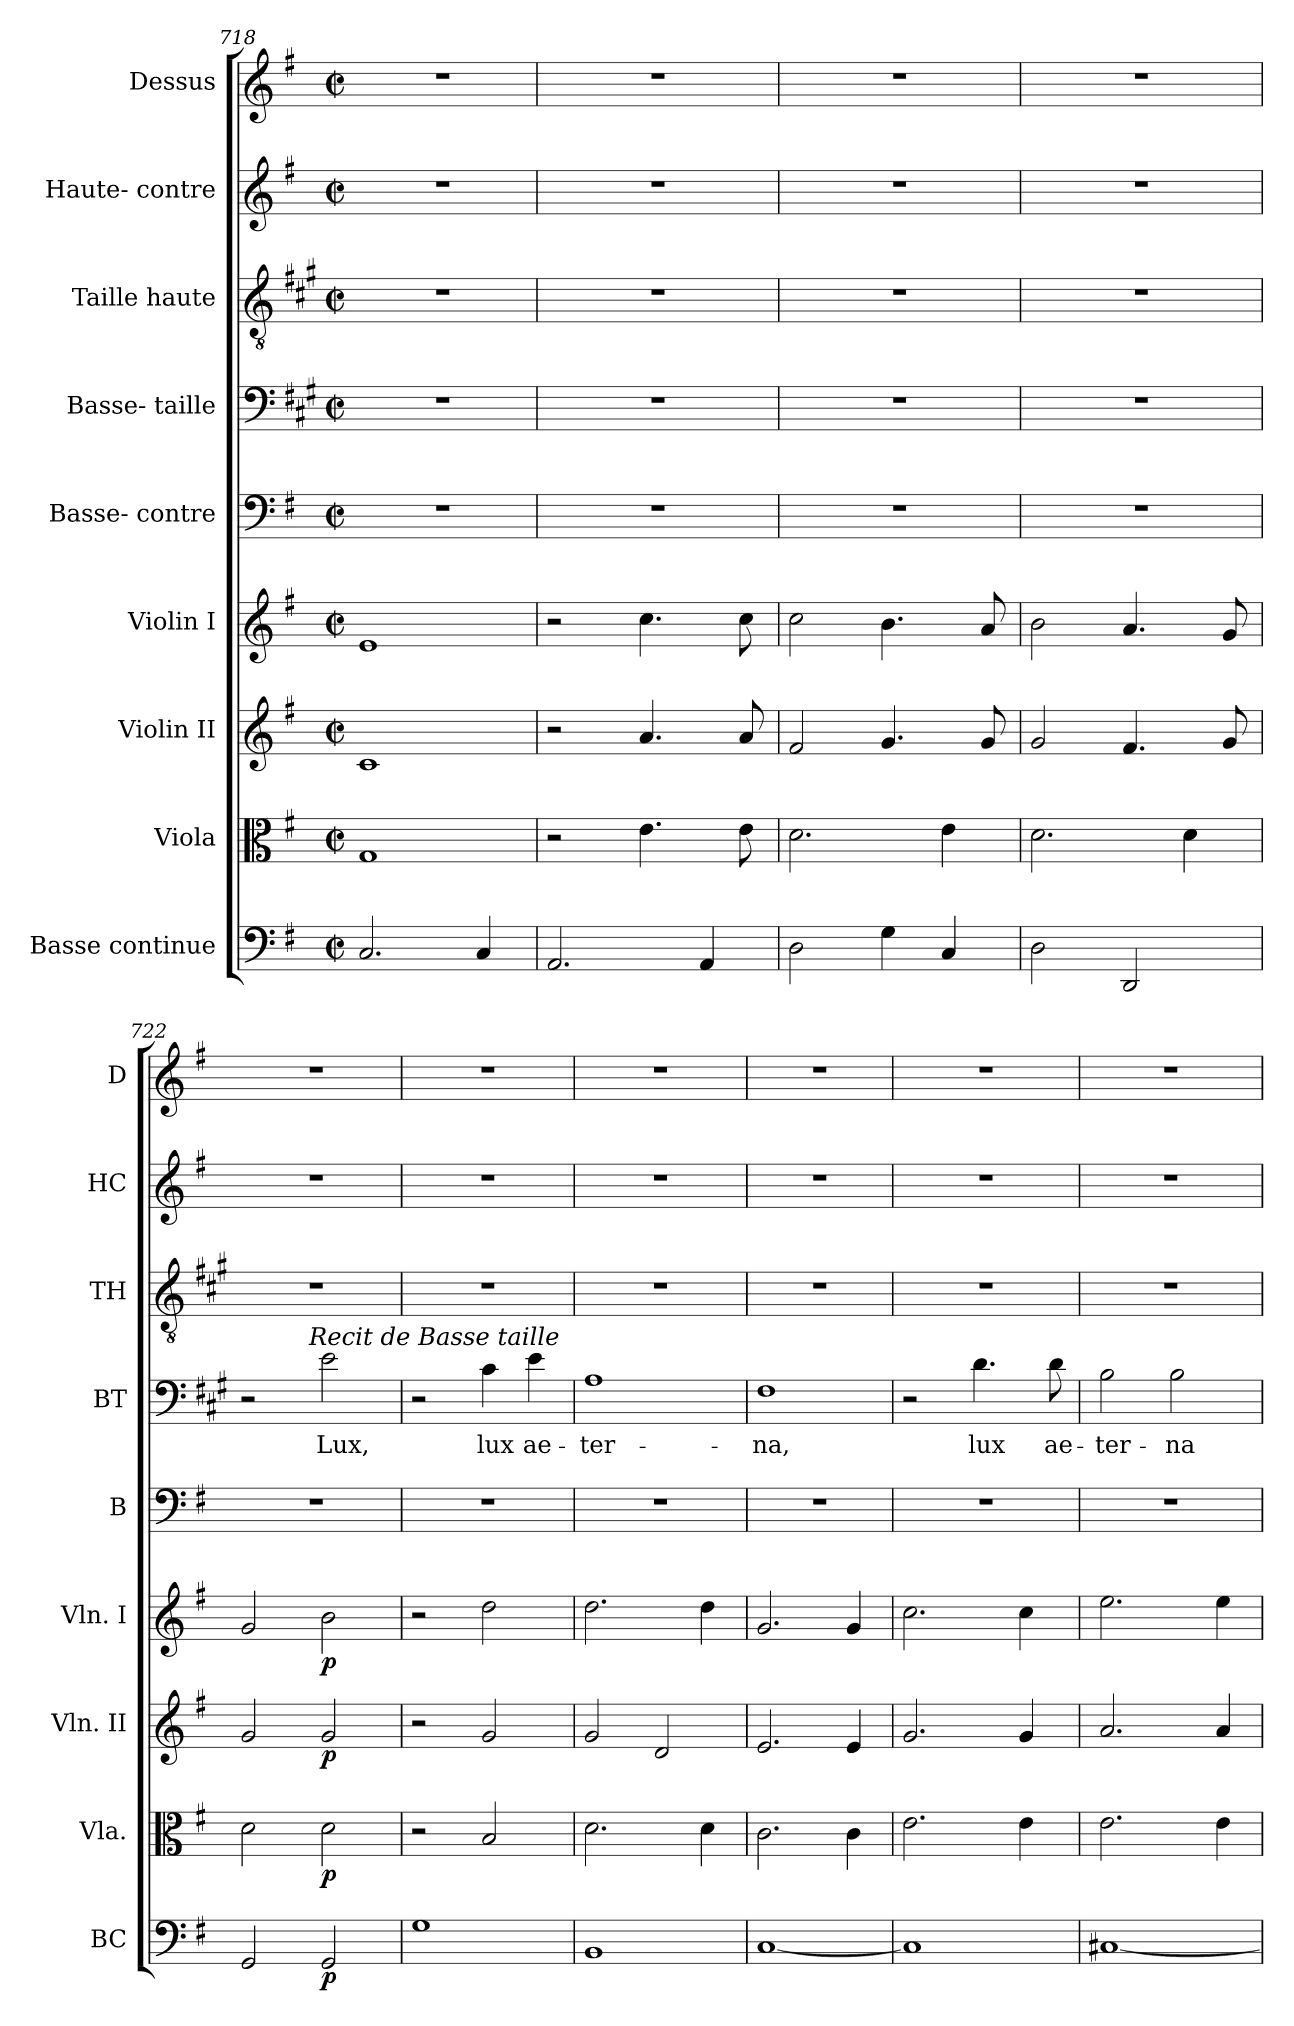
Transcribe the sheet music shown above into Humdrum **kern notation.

**kern	**dynam	**kern	**dynam	**kern	**dynam	**kern	**dynam	**kern	**kern	**text	**kern	**kern	**kern
*part9	*part9	*part8	*part8	*part7	*part7	*part6	*part6	*part5	*part4	*part4	*part3	*part2	*part1
*staff9	*staff9	*staff8	*staff8	*staff7	*staff7	*staff6	*staff6	*staff5	*staff4	*staff4	*staff3	*staff2	*staff1
*I"Basse  continue	*	*I"Viola	*	*I"Violin II	*	*I"Violin I	*	*I"Basse- contre	*I"Basse- taille	*	*I"Taille haute	*I"Haute- contre	*I"Dessus
*I'BC	*	*I'Vla.	*	*I'Vln. II	*	*I'Vln. I	*	*I'B	*I'BT	*	*I'TH	*I'HC	*I'D
*clefF4	*	*clefC3	*	*clefG2	*	*clefG2	*	*clefF4	*clefF4	*	*clefGv2	*clefG2	*clefG2
*	*	*	*	*	*	*	*	*	*ITrd1c2	*	*ITrd1c2	*	*
*k[f#]	*	*k[f#]	*	*k[f#]	*	*k[f#]	*	*k[f#]	*k[f#]	*	*k[f#]	*k[f#]	*k[f#]
*G:	*	*G:	*	*G:	*	*G:	*	*G:	*G:	*	*G:	*G:	*G:
*M2/2	*	*M2/2	*	*M2/2	*	*M2/2	*	*M2/2	*M2/2	*	*M2/2	*M2/2	*M2/2
*met(c|)	*	*met(c|)	*	*met(c|)	*	*met(c|)	*	*met(c|)	*met(c|)	*	*met(c|)	*met(c|)	*met(c|)
=718	=718	=718	=718	=718	=718	=718	=718	=718	=718	=718	=718	=718	=718
2.C/	.	1G	.	1c	.	1e>	.	1r	1r	.	1r	1r	1r
4C/	.	.	.	.	.	.	.	.	.	.	.	.	.
=719	=719	=719	=719	=719	=719	=719	=719	=719	=719	=719	=719	=719	=719
2.AA/	.	2r	.	2r	.	2r	.	1r	1r	.	1r	1r	1r
.	.	4.e\	.	4.a/	.	4.cc\	.	.	.	.	.	.	.
4AA/	.	.	.	.	.	.	.	.	.	.	.	.	.
.	.	8e\	.	8a/	.	8cc\	.	.	.	.	.	.	.
=720	=720	=720	=720	=720	=720	=720	=720	=720	=720	=720	=720	=720	=720
2D\	.	2.d\	.	2f#/	.	2cc\	.	1r	1r	.	1r	1r	1r
4G\	.	.	.	4.g/	.	4.b\	.	.	.	.	.	.	.
4C/	.	4e\	.	.	.	.	.	.	.	.	.	.	.
.	.	.	.	8g/	.	8a/	.	.	.	.	.	.	.
!!LO:PB:g=z
=721	=721	=721	=721	=721	=721	=721	=721	=721	=721	=721	=721	=721	=721
2D\	.	2.d\	.	2g/	.	2b\	.	1r	1r	.	1r	1r	1r
2DD/	.	.	.	4.f#>/	.	4.a>/	.	.	.	.	.	.	.
.	.	4d\	.	.	.	.	.	.	.	.	.	.	.
.	.	.	.	8g/	.	8g/	.	.	.	.	.	.	.
=722	=722	=722	=722	=722	=722	=722	=722	=722	=722	=722	=722	=722	=722
*	*	*	*	*	*	*	*	*	*^	*	*	*	*
2GG/	.	2d\	.	2g/	.	2g/	.	1r	2r	4...ryy	.	1r	1r	1r
!	!	!	!	!	!	!	!	!	!	!LO:TX:a:i:t=Recit de Basse taille	!	!	!	!
.	.	.	.	.	.	.	.	.	.	2ryy	.	.	.	.
!	!LO:DY:b	!	!LO:DY:b	!	!LO:DY:b	!	!LO:DY:b	!	!	!	!LO:LY:b	!	!	!
2GG/	p	2d\	p	2g/	p	2b\	p	.	2d\	.	Lux,	.	.	.
.	.	.	.	.	.	.	.	.	.	32ryy	.	.	.	.
*	*	*	*	*	*	*	*	*	*v	*v	*	*	*	*
=723	=723	=723	=723	=723	=723	=723	=723	=723	=723	=723	=723	=723	=723
1G	.	2r	.	2r	.	2r	.	1r	2r	.	1r	1r	1r
!	!	!	!	!	!	!	!	!	!	!LO:LY:b	!	!	!
.	.	2B/	.	2g/	.	2dd\	.	.	4B\	lux	.	.	.
!	!	!	!	!	!	!	!	!	!	!LO:LY:b	!	!	!
.	.	.	.	.	.	.	.	.	4d\	ae-	.	.	.
=724	=724	=724	=724	=724	=724	=724	=724	=724	=724	=724	=724	=724	=724
!	!	!	!	!	!	!	!	!	!	!LO:LY:b	!	!	!
1BB	.	2.d\	.	2g/	.	2.dd\	.	1r	1G	-ter-	1r	1r	1r
.	.	.	.	2d/	.	.	.	.	.	.	.	.	.
.	.	4d\	.	.	.	4dd\	.	.	.	.	.	.	.
=725	=725	=725	=725	=725	=725	=725	=725	=725	=725	=725	=725	=725	=725
!	!	!	!	!	!	!	!	!	!	!LO:LY:b	!	!	!
[1C	.	2.c\	.	2.e/	.	2.g/	.	1r	1E>	-na,	1r	1r	1r
.	.	4c\	.	4e/	.	4g/	.	.	.	.	.	.	.
=726	=726	=726	=726	=726	=726	=726	=726	=726	=726	=726	=726	=726	=726
1C]	.	2.e\	.	2.g/	.	2.cc\	.	1r	2r	.	1r	1r	1r
!	!	!	!	!	!	!	!	!	!	!LO:LY:b	!	!	!
.	.	.	.	.	.	.	.	.	4.c\	lux	.	.	.
.	.	4e\	.	4g/	.	4cc\	.	.	.	.	.	.	.
!	!	!	!	!	!	!	!	!	!	!LO:LY:b	!	!	!
.	.	.	.	.	.	.	.	.	8c\	ae-	.	.	.
=727	=727	=727	=727	=727	=727	=727	=727	=727	=727	=727	=727	=727	=727
!	!	!	!	!	!	!	!	!	!	!LO:LY:b	!	!	!
[1C#X	.	2.e\	.	2.a/	.	2.ee\	.	1r	2A\	-ter-	1r	1r	1r
!	!	!	!	!	!	!	!	!	!	!LO:LY:b	!	!	!
.	.	.	.	.	.	.	.	.	2A\	-na	.	.	.
.	.	4e\	.	4a/	.	4ee\	.	.	.	.	.	.	.
=	=	=	=	=	=	=	=	=	=	=	=	=	=
*-	*-	*-	*-	*-	*-	*-	*-	*-	*-	*-	*-	*-	*-
